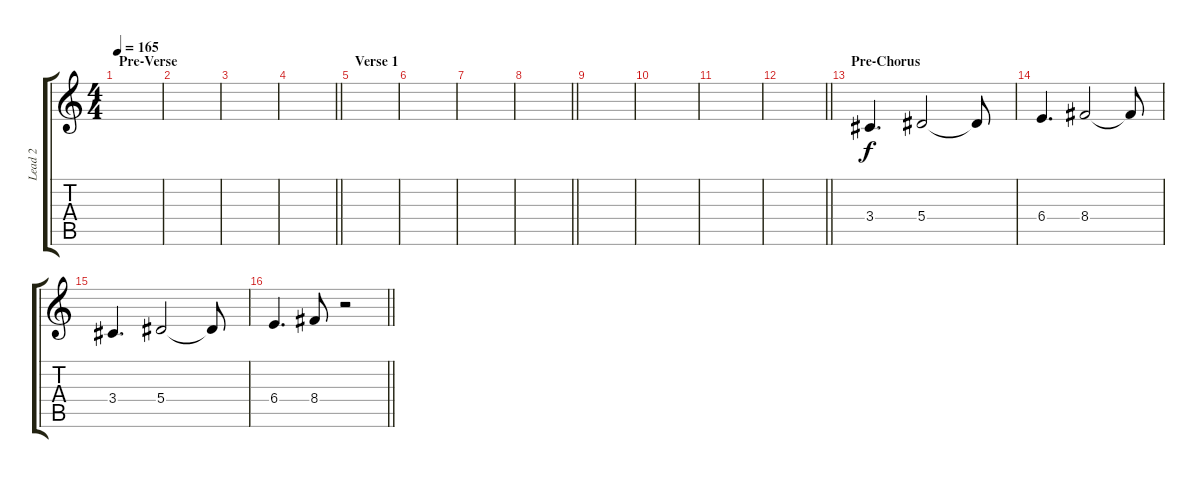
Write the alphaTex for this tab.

\track ("Lead 2" "Lead 2") {instrument distortionguitar}
\staff {score tabs}
\tuning (C4 G3 Eb3 Bb2 F2 C2) {hide}
\ts (4 4)
\section ("" "Pre-Verse")
\tempo 165
\clef g2
\ks c
|
|
|
\barLineRight lightlight
|
\section ("" "Verse 1")
|
|
|
\barLineRight lightlight
|
|
|
|
\barLineRight lightlight
|
\section ("" "Pre-Chorus")
3.4.4{d} 5.4.2 5.4{t}.8 |
6.4.4{d} 8.4.2 8.4{t}.8 |
3.4.4{d} 5.4.2 5.4{t}.8 |
\barLineRight lightlight
6.4.4{d} 8.4.8 r.2
